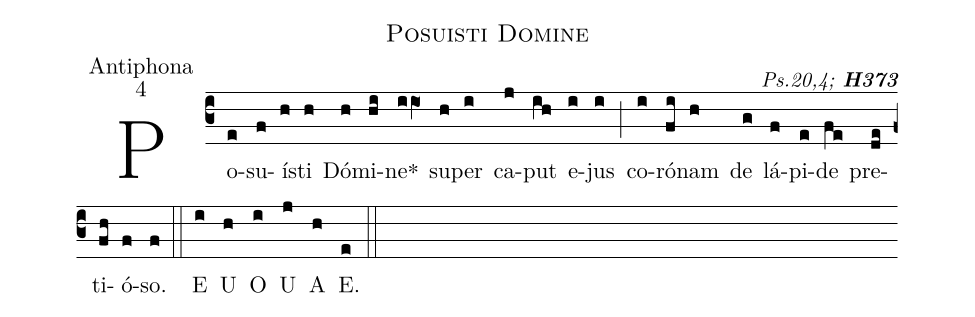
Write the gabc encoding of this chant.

name:Posuisti Domine;
office-part:Antiphona;
mode:4;
commentary:{\itshape\mdseries Ps.20,4;\/} {\bfseries H373};
%%
(c3) Po(e)su(f)í(h)sti(h) Dó(h)mi(hi)ne<sp>*</sp>(iiO1) su(h)per(i) ca(j)put(ih) e(i)jus(i) (;)
co(i)ró(fi)nam(h) de(g) lá(f)pi(e)de(fe) pre(de)ti(fh)ó(f)so.(f) (::)
<eu> E(i) U(h) O(i) U(j) A(h) E.(e) </eu> (::)
